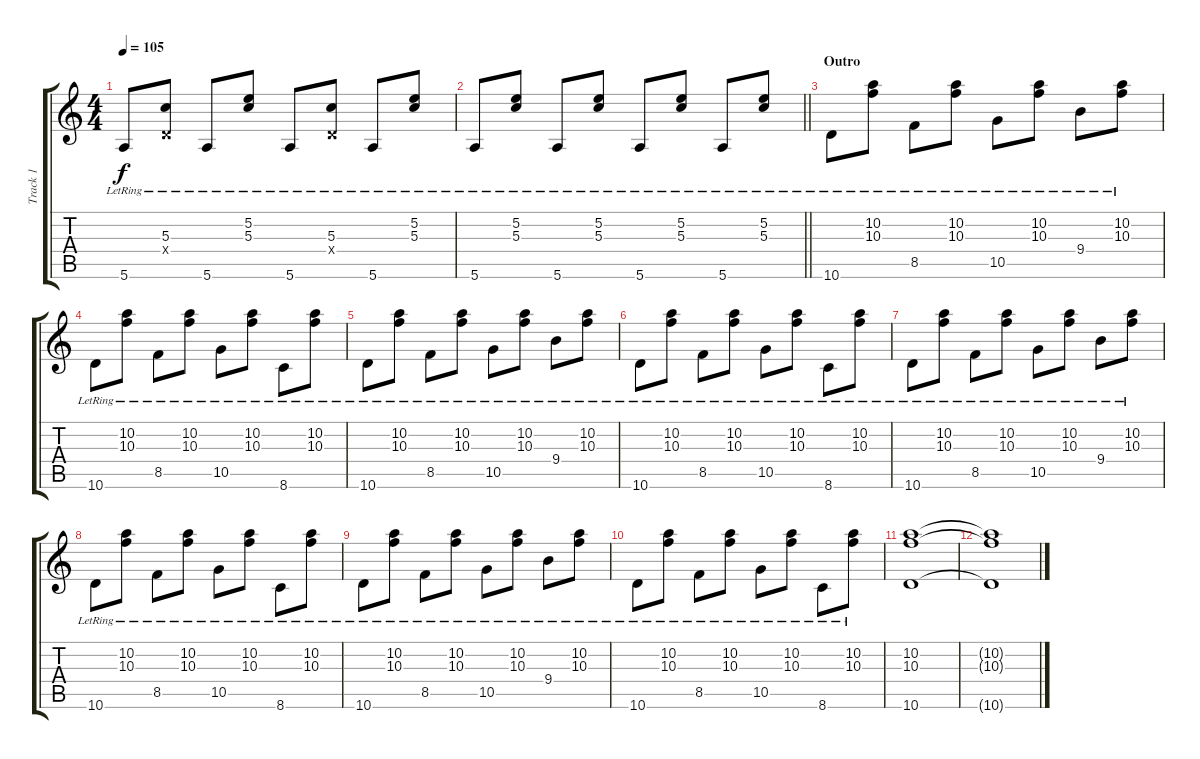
\track ("Track 1" "Track 1") {instrument acousticguitarsteel}
\staff {score tabs}
\tuning (E4 B3 G3 D3 A2 E2) {hide}
\ts (4 4)
\tempo 105
\clef g2
\ks c
5.6{lr}.8{dy f} (5.3{lr} 0.4{x}).8 5.6{lr}.8 (5.2{lr} 5.3{lr}).8 5.6{lr}.8 (5.3{lr} 0.4{x}).8 5.6{lr}.8 (5.2{lr} 5.3{lr}).8 |
\barLineRight lightlight
5.6{lr}.8 (5.2{lr} 5.3{lr}).8 5.6{lr}.8 (5.2{lr} 5.3{lr}).8 5.6{lr}.8 (5.2{lr} 5.3{lr}).8 5.6{lr}.8 (5.2{lr} 5.3{lr}).8 |
\section ("" "Outro")
10.6{lr}.8 (10.2{lr} 10.3{lr}).8 8.5{lr}.8 (10.2{lr} 10.3{lr}).8 10.5{lr}.8 (10.2{lr} 10.3{lr}).8 9.4{lr}.8 (10.2{lr} 10.3{lr}).8 |
10.6{lr}.8 (10.2{lr} 10.3{lr}).8 8.5{lr}.8 (10.2{lr} 10.3{lr}).8 10.5{lr}.8 (10.2{lr} 10.3{lr}).8 8.6{lr}.8 (10.2{lr} 10.3{lr}).8 |
10.6{lr}.8 (10.2{lr} 10.3{lr}).8 8.5{lr}.8 (10.2{lr} 10.3{lr}).8 10.5{lr}.8 (10.2{lr} 10.3{lr}).8 9.4{lr}.8 (10.2{lr} 10.3{lr}).8 |
10.6{lr}.8 (10.2{lr} 10.3{lr}).8 8.5{lr}.8 (10.2{lr} 10.3{lr}).8 10.5{lr}.8 (10.2{lr} 10.3{lr}).8 8.6{lr}.8 (10.2{lr} 10.3{lr}).8 |
10.6{lr}.8 (10.2{lr} 10.3{lr}).8 8.5{lr}.8 (10.2{lr} 10.3{lr}).8 10.5{lr}.8 (10.2{lr} 10.3{lr}).8 9.4{lr}.8 (10.2{lr} 10.3{lr}).8 |
10.6{lr}.8 (10.2{lr} 10.3{lr}).8 8.5{lr}.8 (10.2{lr} 10.3{lr}).8 10.5{lr}.8 (10.2{lr} 10.3{lr}).8 8.6{lr}.8 (10.2{lr} 10.3{lr}).8 |
10.6{lr}.8 (10.2{lr} 10.3{lr}).8 8.5{lr}.8 (10.2{lr} 10.3{lr}).8 10.5{lr}.8 (10.2{lr} 10.3{lr}).8 9.4{lr}.8 (10.2{lr} 10.3{lr}).8 |
10.6{lr}.8 (10.2{lr} 10.3{lr}).8 8.5{lr}.8 (10.2{lr} 10.3{lr}).8 10.5{lr}.8 (10.2{lr} 10.3{lr}).8 8.6{lr}.8 (10.2{lr} 10.3{lr}).8 |
(10.2 10.3 10.6).1 |
(10.2{t} 10.3{t} 10.6{t}).1
